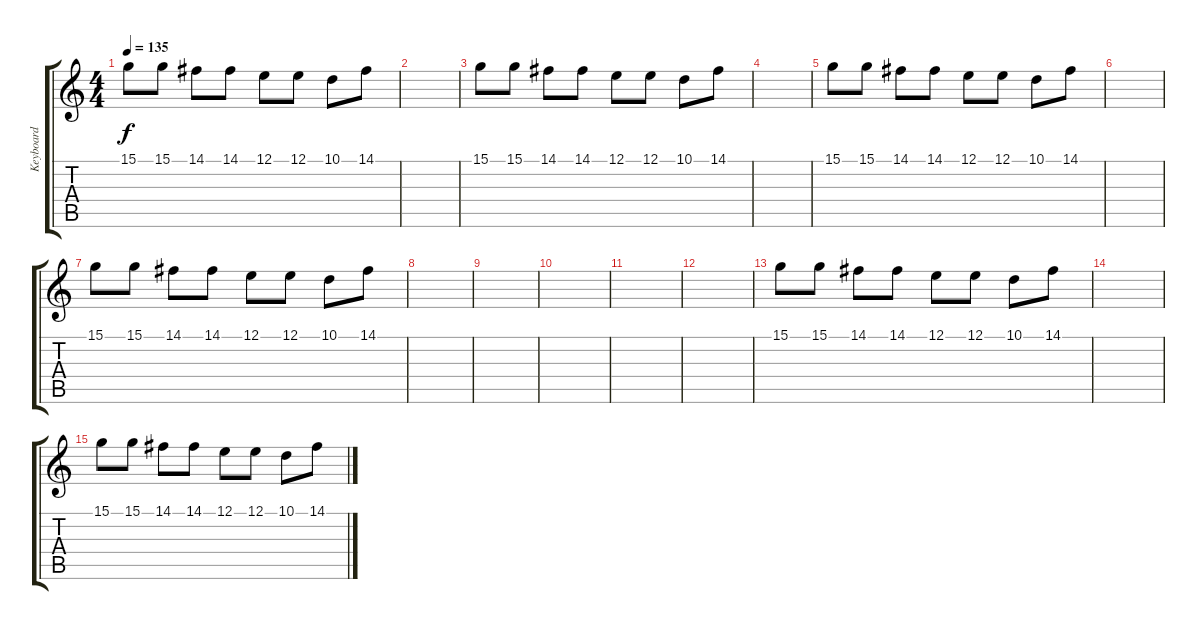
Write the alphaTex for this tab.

\track ("Keyboard" "Keyboard") {instrument fx1rain}
\staff {score tabs}
\tuning (E4 B3 G3 D3 A2 E2) {hide}
\ts (4 4)
\tempo 135
\clef g2
\ks c
15.1.8{dy f} 15.1.8 14.1.8 14.1.8 12.1.8 12.1.8 10.1.8 14.1.8 |
|
15.1.8 15.1.8 14.1.8 14.1.8 12.1.8 12.1.8 10.1.8 14.1.8 |
|
15.1.8 15.1.8 14.1.8 14.1.8 12.1.8 12.1.8 10.1.8 14.1.8 |
|
15.1.8 15.1.8 14.1.8 14.1.8 12.1.8 12.1.8 10.1.8 14.1.8 |
|
|
|
|
|
15.1.8 15.1.8 14.1.8 14.1.8 12.1.8 12.1.8 10.1.8 14.1.8 |
|
15.1.8 15.1.8 14.1.8 14.1.8 12.1.8 12.1.8 10.1.8 14.1.8
